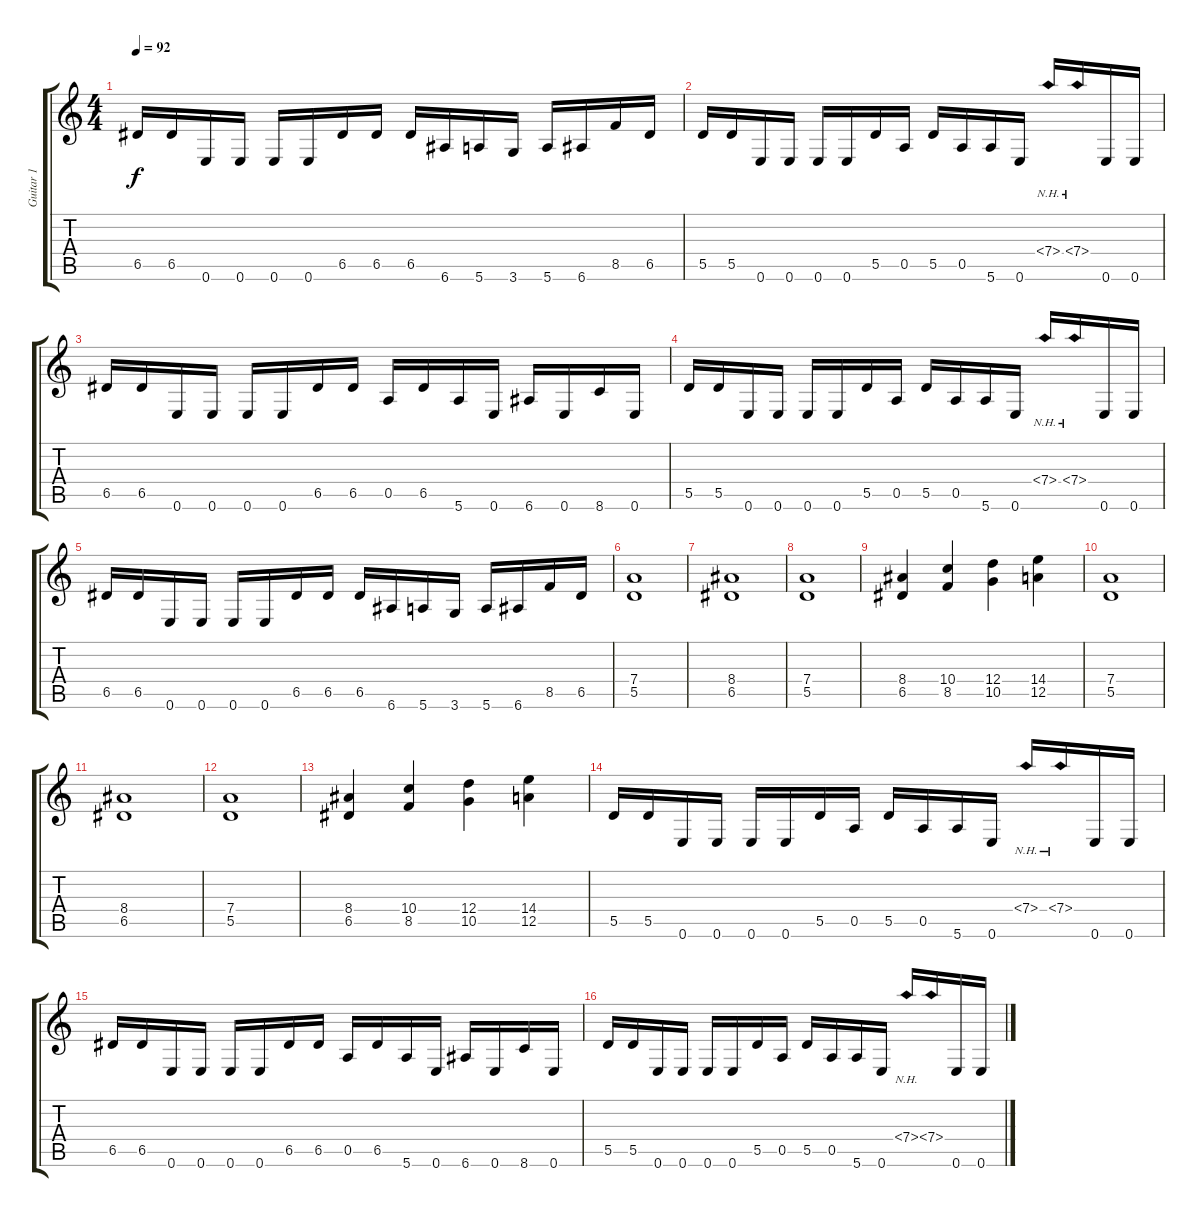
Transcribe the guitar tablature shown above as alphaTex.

\track ("Guitar 1" "Guitar 1") {instrument distortionguitar}
\staff {score tabs}
\tuning (E4 B3 G3 D3 A2 E2) {hide}
\ts (4 4)
\tempo 92
\clef g2
\ks c
6.5.16{dy f} 6.5.16 0.6.16 0.6.16 0.6.16 0.6.16 6.5.16 6.5.16 6.5.16 6.6.16 5.6.16 3.6.16 5.6.16 6.6.16 8.5.16 6.5.16 |
5.5.16 5.5.16 0.6.16 0.6.16 0.6.16 0.6.16 5.5.16 0.5.16 5.5.16 0.5.16 5.6.16 0.6.16 7.4{nh}.16 7.4{nh}.16 0.6.16 0.6.16 |
6.5.16 6.5.16 0.6.16 0.6.16 0.6.16 0.6.16 6.5.16 6.5.16 0.5.16 6.5.16 5.6.16 0.6.16 6.6.16 0.6.16 8.6.16 0.6.16 |
5.5.16 5.5.16 0.6.16 0.6.16 0.6.16 0.6.16 5.5.16 0.5.16 5.5.16 0.5.16 5.6.16 0.6.16 7.4{nh}.16 7.4{nh}.16 0.6.16 0.6.16 |
6.5.16 6.5.16 0.6.16 0.6.16 0.6.16 0.6.16 6.5.16 6.5.16 6.5.16 6.6.16 5.6.16 3.6.16 5.6.16 6.6.16 8.5.16 6.5.16 |
(7.4 5.5).1 |
(8.4 6.5).1 |
(7.4 5.5).1 |
(8.4 6.5).4 (10.4 8.5).4 (12.4 10.5).4 (14.4 12.5).4 |
(7.4 5.5).1 |
(8.4 6.5).1 |
(7.4 5.5).1 |
(8.4 6.5).4 (10.4 8.5).4 (12.4 10.5).4 (14.4 12.5).4 |
5.5.16 5.5.16 0.6.16 0.6.16 0.6.16 0.6.16 5.5.16 0.5.16 5.5.16 0.5.16 5.6.16 0.6.16 7.4{nh}.16 7.4{nh}.16 0.6.16 0.6.16 |
6.5.16 6.5.16 0.6.16 0.6.16 0.6.16 0.6.16 6.5.16 6.5.16 0.5.16 6.5.16 5.6.16 0.6.16 6.6.16 0.6.16 8.6.16 0.6.16 |
5.5.16 5.5.16 0.6.16 0.6.16 0.6.16 0.6.16 5.5.16 0.5.16 5.5.16 0.5.16 5.6.16 0.6.16 7.4{nh}.16 7.4{nh}.16 0.6.16 0.6.16
